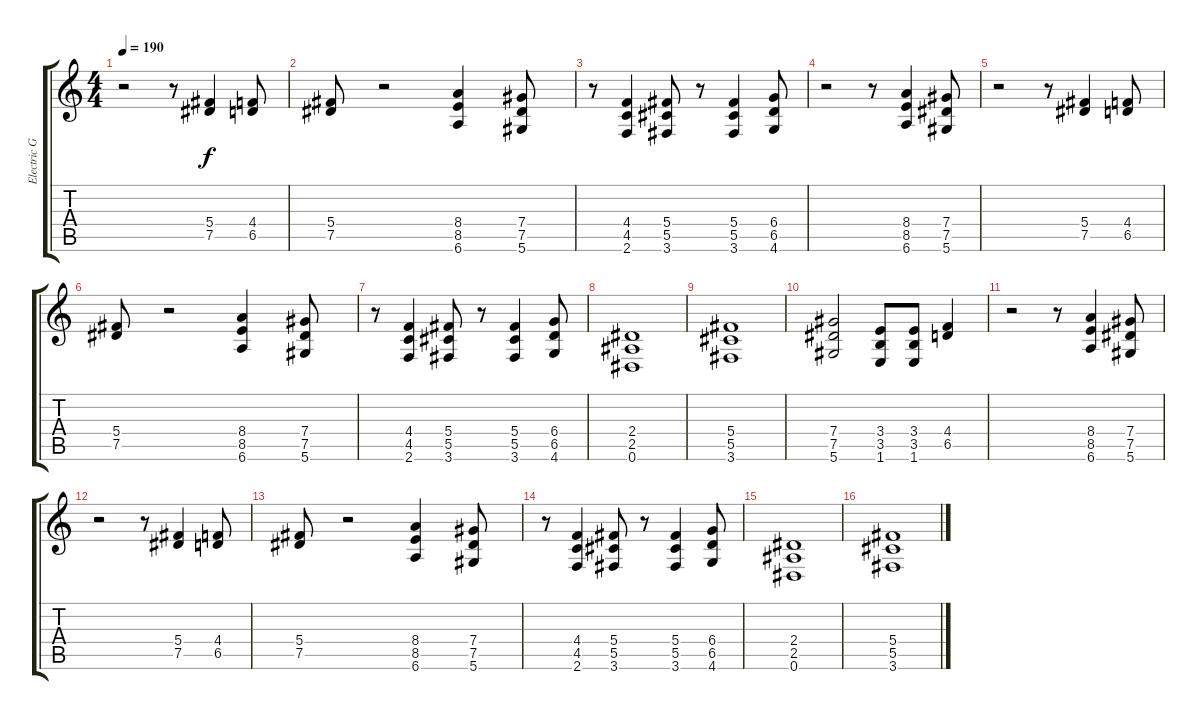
\track ("Electric Guitar 1" "Electric G") {instrument distortionguitar}
\staff {score tabs}
\tuning (Eb4 Bb3 Gb3 Db3 Ab2 Eb2) {hide}
\ts (4 4)
\tempo 190
\clef g2
\ks c
r.2{dy f} r.8 (5.4 7.5).4 (4.4 6.5).8 |
(5.4 7.5).8 r.2 (8.4 8.5 6.6).4 (7.4 7.5 5.6).8 |
r.8 (4.4 4.5 2.6).4 (5.4 5.5 3.6).8 r.8 (5.4 5.5 3.6).4 (6.4 6.5 4.6).8 |
r.2 r.8 (8.4 8.5 6.6).4 (7.4 7.5 5.6).8 |
r.2 r.8 (5.4 7.5).4 (4.4 6.5).8 |
(5.4 7.5).8 r.2 (8.4 8.5 6.6).4 (7.4 7.5 5.6).8 |
r.8 (4.4 4.5 2.6).4 (5.4 5.5 3.6).8 r.8 (5.4 5.5 3.6).4 (6.4 6.5 4.6).8 |
(2.4 2.5 0.6).1 |
(5.4 5.5 3.6).1 |
(7.4 7.5 5.6).2 (3.4 3.5 1.6).8 (3.4 3.5 1.6).8 (4.4 6.5).4 |
r.2 r.8 (8.4 8.5 6.6).4 (7.4 7.5 5.6).8 |
r.2 r.8 (5.4 7.5).4 (4.4 6.5).8 |
(5.4 7.5).8 r.2 (8.4 8.5 6.6).4 (7.4 7.5 5.6).8 |
r.8 (4.4 4.5 2.6).4 (5.4 5.5 3.6).8 r.8 (5.4 5.5 3.6).4 (6.4 6.5 4.6).8 |
(2.4 2.5 0.6).1 |
(5.4 5.5 3.6).1
